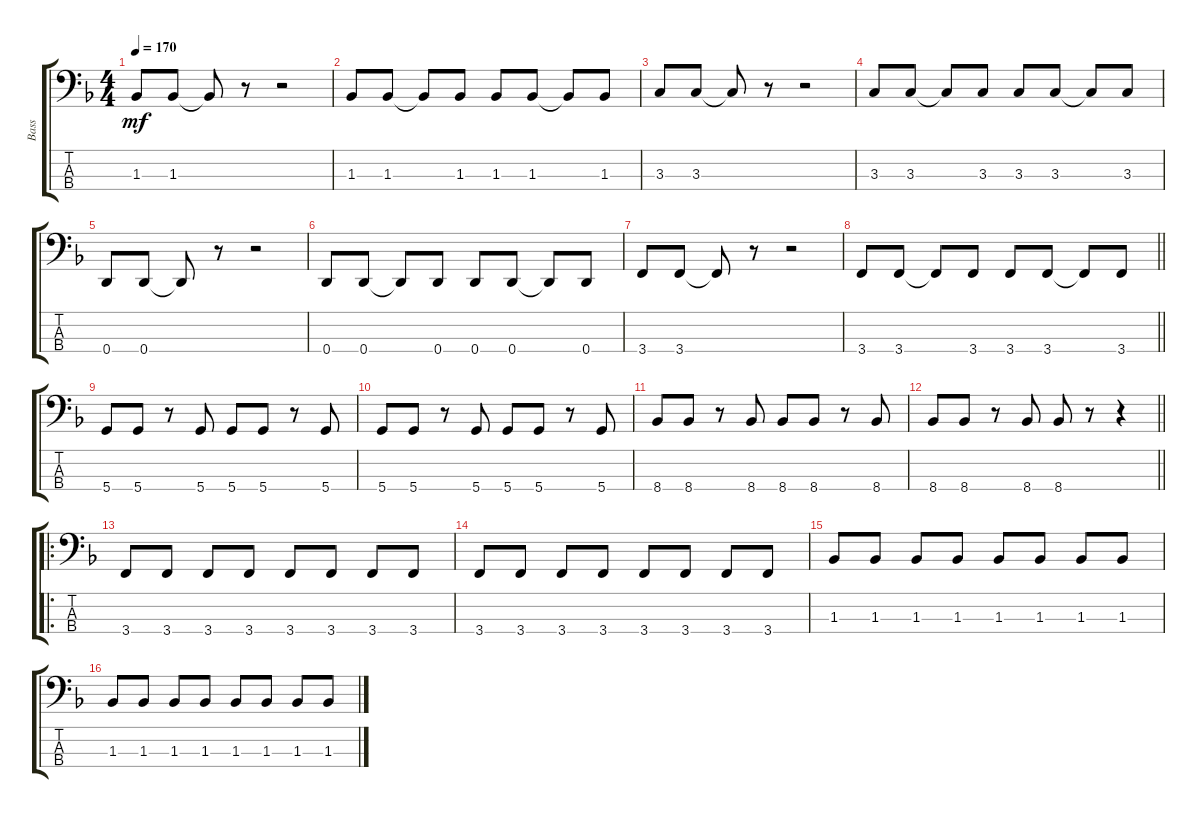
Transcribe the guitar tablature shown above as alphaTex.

\track ("Bass" "Bass") {instrument electricbassfinger}
\staff {score tabs}
\tuning (G2 D2 A1 D1) {hide}
\ts (4 4)
\tempo 170
\clef f4
\ks f
1.3.8{dy mf} 1.3.8 1.3{t}.8 r.8 r.2 |
1.3.8 1.3.8 1.3{t}.8 1.3.8 1.3.8 1.3.8 1.3{t}.8 1.3.8 |
3.3.8 3.3.8 3.3{t}.8 r.8 r.2 |
3.3.8 3.3.8 3.3{t}.8 3.3.8 3.3.8 3.3.8 3.3{t}.8 3.3.8 |
0.4.8 0.4.8 0.4{t}.8 r.8 r.2 |
0.4.8 0.4.8 0.4{t}.8 0.4.8 0.4.8 0.4.8 0.4{t}.8 0.4.8 |
3.4.8 3.4.8 3.4{t}.8 r.8 r.2 |
\barLineRight lightlight
3.4.8 3.4.8 3.4{t}.8 3.4.8 3.4.8 3.4.8 3.4{t}.8 3.4.8 |
5.4.8 5.4.8 r.8 5.4.8 5.4.8 5.4.8 r.8 5.4.8 |
5.4.8 5.4.8 r.8 5.4.8 5.4.8 5.4.8 r.8 5.4.8 |
8.4.8 8.4.8 r.8 8.4.8 8.4.8 8.4.8 r.8 8.4.8 |
\barLineRight lightlight
8.4.8 8.4.8 r.8 8.4.8 8.4.8 r.8 r.4 |
\ro
3.4.8 3.4.8 3.4.8 3.4.8 3.4.8 3.4.8 3.4.8 3.4.8 |
3.4.8 3.4.8 3.4.8 3.4.8 3.4.8 3.4.8 3.4.8 3.4.8 |
1.3.8 1.3.8 1.3.8 1.3.8 1.3.8 1.3.8 1.3.8 1.3.8 |
1.3.8 1.3.8 1.3.8 1.3.8 1.3.8 1.3.8 1.3.8 1.3.8
